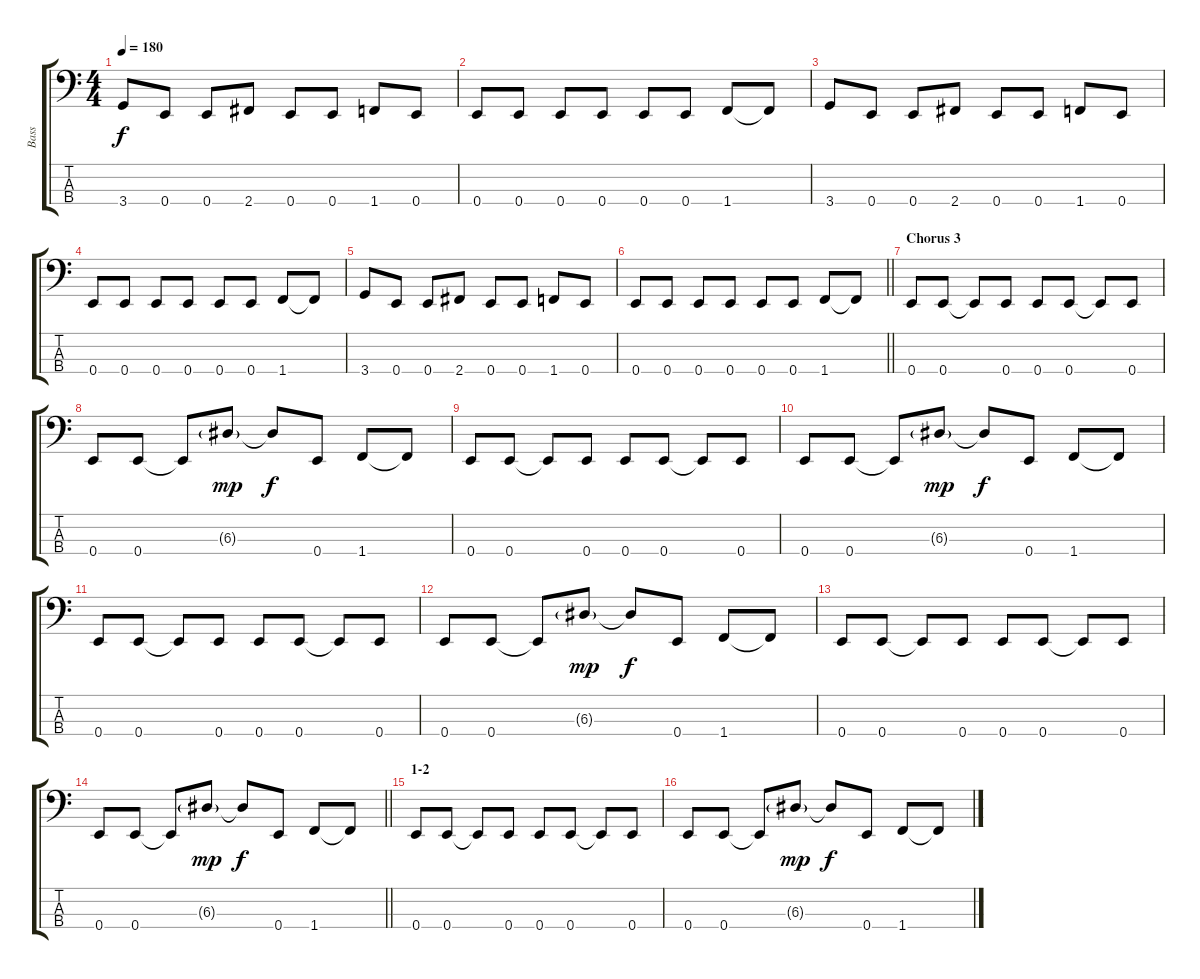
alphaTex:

\track ("Bass" "Bass") {instrument electricbasspick}
\staff {score tabs}
\tuning (G2 D2 A1 E1) {hide}
\ts (4 4)
\tempo 180
\clef f4
\ks c
3.4.8{dy f} 0.4.8 0.4.8 2.4.8 0.4.8 0.4.8 1.4.8 0.4.8 |
0.4.8 0.4.8 0.4.8 0.4.8 0.4.8 0.4.8 1.4.8 1.4{t}.8 |
3.4.8 0.4.8 0.4.8 2.4.8 0.4.8 0.4.8 1.4.8 0.4.8 |
0.4.8 0.4.8 0.4.8 0.4.8 0.4.8 0.4.8 1.4.8 1.4{t}.8 |
3.4.8 0.4.8 0.4.8 2.4.8 0.4.8 0.4.8 1.4.8 0.4.8 |
\barLineRight lightlight
0.4.8 0.4.8 0.4.8 0.4.8 0.4.8 0.4.8 1.4.8 1.4{t}.8 |
\section ("" "Chorus 3")
0.4.8 0.4.8 0.4{t}.8 0.4.8 0.4.8 0.4.8 0.4{t}.8 0.4.8 |
0.4.8 0.4.8 0.4{t}.8 6.3{g}.8{dy mp} 6.3{t}.8{dy f} 0.4.8 1.4.8 1.4{t}.8 |
0.4.8 0.4.8 0.4{t}.8 0.4.8 0.4.8 0.4.8 0.4{t}.8 0.4.8 |
0.4.8 0.4.8 0.4{t}.8 6.3{g}.8{dy mp} 6.3{t}.8{dy f} 0.4.8 1.4.8 1.4{t}.8 |
0.4.8 0.4.8 0.4{t}.8 0.4.8 0.4.8 0.4.8 0.4{t}.8 0.4.8 |
0.4.8 0.4.8 0.4{t}.8 6.3{g}.8{dy mp} 6.3{t}.8{dy f} 0.4.8 1.4.8 1.4{t}.8 |
0.4.8 0.4.8 0.4{t}.8 0.4.8 0.4.8 0.4.8 0.4{t}.8 0.4.8 |
\barLineRight lightlight
0.4.8 0.4.8 0.4{t}.8 6.3{g}.8{dy mp} 6.3{t}.8{dy f} 0.4.8 1.4.8 1.4{t}.8 |
\section ("" "1-2")
0.4.8 0.4.8 0.4{t}.8 0.4.8 0.4.8 0.4.8 0.4{t}.8 0.4.8 |
0.4.8 0.4.8 0.4{t}.8 6.3{g}.8{dy mp} 6.3{t}.8{dy f} 0.4.8 1.4.8 1.4{t}.8
